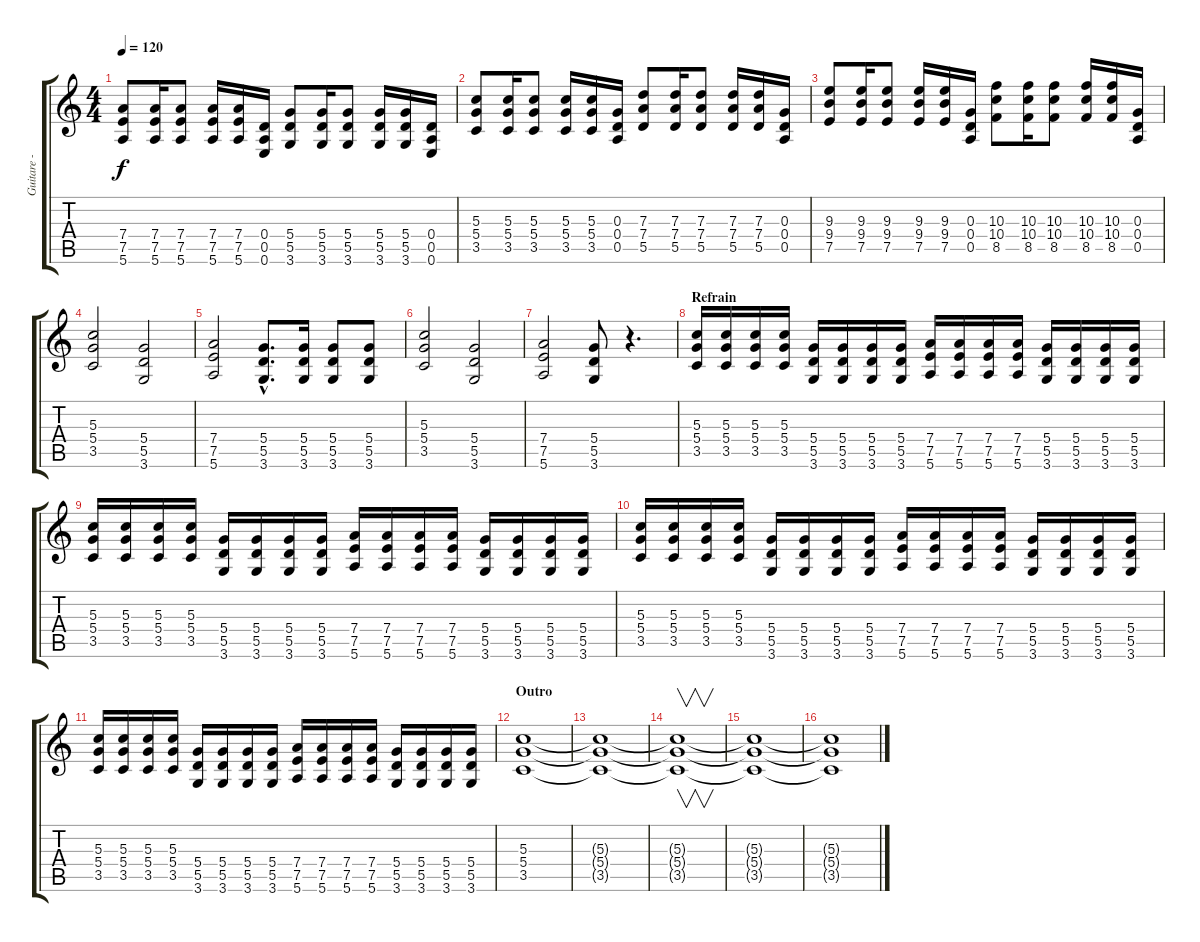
\track ("Guitare - Till" "Guitare - ") {instrument distortionguitar}
\staff {score tabs}
\tuning (E4 B3 G3 D3 A2 E2) {hide}
\ts (4 4)
\tempo 120
\clef g2
\ks c
(7.4 7.5 5.6).8{dy f} (7.4 7.5 5.6).16 (7.4 7.5 5.6).8 (7.4 7.5 5.6).16 (7.4 7.5 5.6).16 (0.4 0.5 0.6).16 (5.4 5.5 3.6).8 (5.4 5.5 3.6).16 (5.4 5.5 3.6).8 (5.4 5.5 3.6).16 (5.4 5.5 3.6).16 (0.4 0.5 0.6).16 |
(5.3 5.4 3.5).8 (5.3 5.4 3.5).16 (5.3 5.4 3.5).8 (5.3 5.4 3.5).16 (5.3 5.4 3.5).16 (0.3 0.4 0.5).16 (7.3 7.4 5.5).8 (7.3 7.4 5.5).16 (7.3 7.4 5.5).8 (7.3 7.4 5.5).16 (7.3 7.4 5.5).16 (0.3 0.4 0.5).16 |
(9.3 9.4 7.5).8 (9.3 9.4 7.5).16 (9.3 9.4 7.5).8 (9.3 9.4 7.5).16 (9.3 9.4 7.5).16 (0.3 0.4 0.5).16 (10.3 10.4 8.5).8 (10.3 10.4 8.5).16 (10.3 10.4 8.5).8 (10.3 10.4 8.5).16 (10.3 10.4 8.5).16 (0.3 0.4 0.5).16 |
(5.3 5.4 3.5).2 (5.4 5.5 3.6).2 |
(7.4 7.5 5.6).2 (5.4{hac} 5.5{hac} 3.6{hac}).8{d} (5.4 5.5 3.6).16 (5.4 5.5 3.6).8 (5.4 5.5 3.6).8 |
(5.3 5.4 3.5).2 (5.4 5.5 3.6).2 |
(7.4 7.5 5.6).2 (5.4 5.5 3.6).8 r.4{d} |
\section ("" "Refrain")
(5.3 5.4 3.5).16 (5.3 5.4 3.5).16 (5.3 5.4 3.5).16 (5.3 5.4 3.5).16 (5.4 5.5 3.6).16 (5.4 5.5 3.6).16 (5.4 5.5 3.6).16 (5.4 5.5 3.6).16 (7.4 7.5 5.6).16 (7.4 7.5 5.6).16 (7.4 7.5 5.6).16 (7.4 7.5 5.6).16 (5.4 5.5 3.6).16 (5.4 5.5 3.6).16 (5.4 5.5 3.6).16 (5.4 5.5 3.6).16 |
(5.3 5.4 3.5).16 (5.3 5.4 3.5).16 (5.3 5.4 3.5).16 (5.3 5.4 3.5).16 (5.4 5.5 3.6).16 (5.4 5.5 3.6).16 (5.4 5.5 3.6).16 (5.4 5.5 3.6).16 (7.4 7.5 5.6).16 (7.4 7.5 5.6).16 (7.4 7.5 5.6).16 (7.4 7.5 5.6).16 (5.4 5.5 3.6).16 (5.4 5.5 3.6).16 (5.4 5.5 3.6).16 (5.4 5.5 3.6).16 |
(5.3 5.4 3.5).16 (5.3 5.4 3.5).16 (5.3 5.4 3.5).16 (5.3 5.4 3.5).16 (5.4 5.5 3.6).16 (5.4 5.5 3.6).16 (5.4 5.5 3.6).16 (5.4 5.5 3.6).16 (7.4 7.5 5.6).16 (7.4 7.5 5.6).16 (7.4 7.5 5.6).16 (7.4 7.5 5.6).16 (5.4 5.5 3.6).16 (5.4 5.5 3.6).16 (5.4 5.5 3.6).16 (5.4 5.5 3.6).16 |
(5.3 5.4 3.5).16 (5.3 5.4 3.5).16 (5.3 5.4 3.5).16 (5.3 5.4 3.5).16 (5.4 5.5 3.6).16 (5.4 5.5 3.6).16 (5.4 5.5 3.6).16 (5.4 5.5 3.6).16 (7.4 7.5 5.6).16 (7.4 7.5 5.6).16 (7.4 7.5 5.6).16 (7.4 7.5 5.6).16 (5.4 5.5 3.6).16 (5.4 5.5 3.6).16 (5.4 5.5 3.6).16 (5.4 5.5 3.6).16 |
\section ("" "Outro")
(5.3 5.4 3.5).1 |
(5.3{t} 5.4{t} 3.5{t}).1 |
(5.3{t} 5.4{t} 3.5{t}).1{v} |
(5.3{t} 5.4{t} 3.5{t}).1 |
(5.3{t} 5.4{t} 3.5{t}).1{volume 0}
